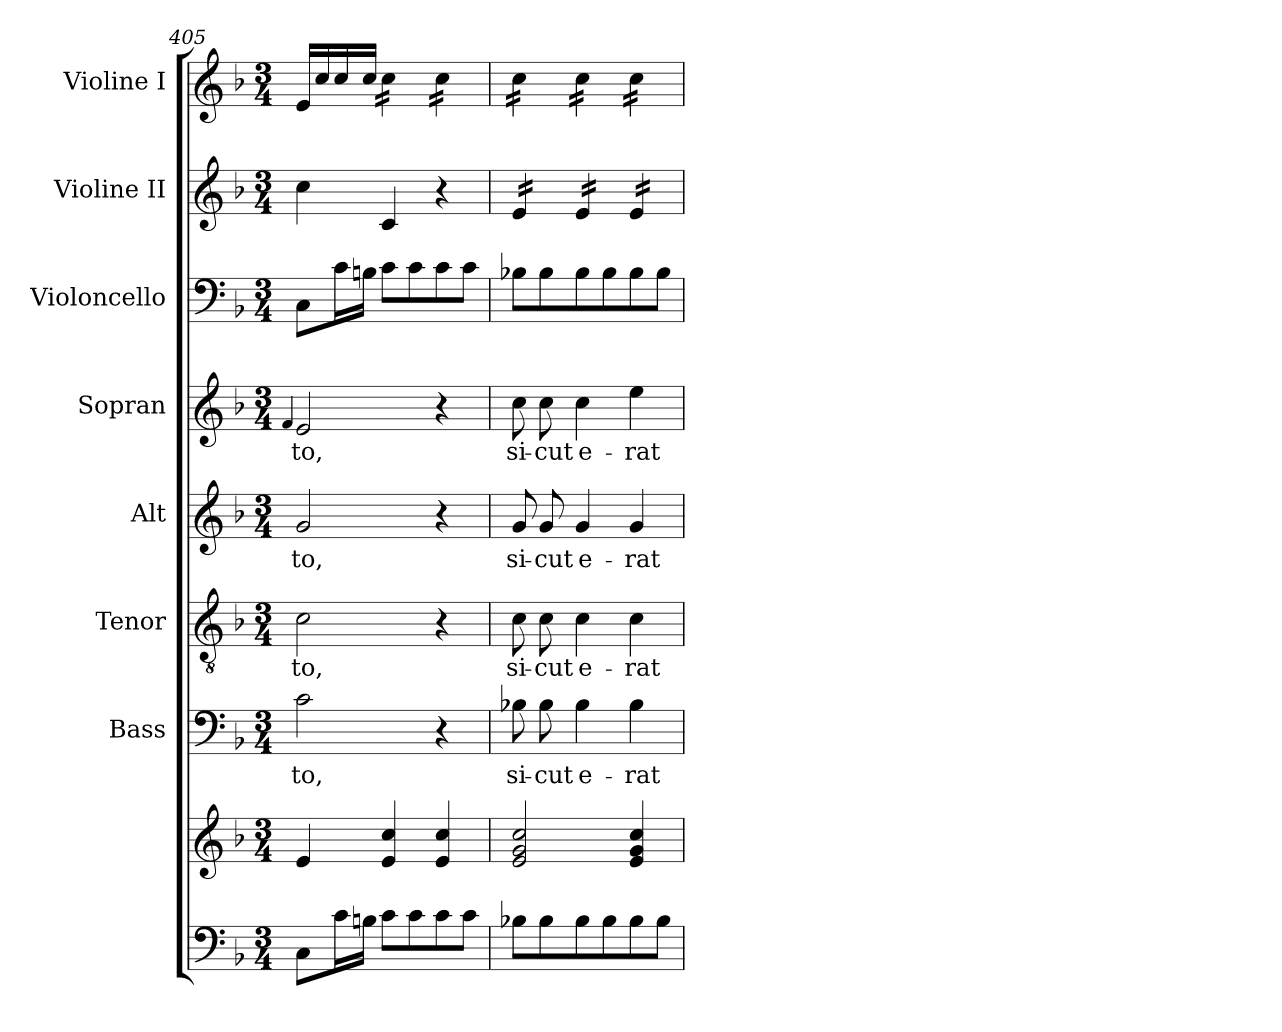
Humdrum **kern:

**kern	**kern	**kern	**text	**kern	**text	**kern	**text	**kern	**text	**kern	**kern	**kern
*part8	*part8	*part7	*part7	*part6	*part6	*part5	*part5	*part4	*part4	*part3	*part2	*part1
*staff9	*staff8	*staff7	*staff7	*staff6	*staff6	*staff5	*staff5	*staff4	*staff4	*staff3	*staff2	*staff1
*	*	*I"Bass	*	*I"Tenor	*	*I"Alt	*	*I"Sopran	*	*I"Violoncello	*I"Violine II	*I"Violine I
*	*	*I'B.	*	*I'T.	*	*I'A.	*	*I'S.	*	*I'Vc.	*I'Vl. II	*I'Vl. I
*clefF4	*clefG2	*clefF4	*	*clefGv2	*	*clefG2	*	*clefG2	*	*clefF4	*clefG2	*clefG2
*	*	*	*	*	*	*	*	*	*	*ITrd7c12	*	*
*k[b-]	*k[b-]	*k[b-]	*	*k[b-]	*	*k[b-]	*	*k[b-]	*	*k[b-]	*k[b-]	*k[b-]
*F:	*F:	*F:	*	*F:	*	*F:	*	*F:	*	*F:	*F:	*F:
*M3/4	*M3/4	*M3/4	*	*M3/4	*	*M3/4	*	*M3/4	*	*M3/4	*M3/4	*M3/4
=405	=405	=405	=405	=405	=405	=405	=405	=405	=405	=405	=405	=405
.	.	.	.	.	.	.	.	4qqf/	.	.	.	.
!	!	!	!LO:LY:b	!	!LO:LY:b	!	!LO:LY:b	!	!LO:LY:b	!	!	!
8C\L	4e/	2c\	-to,	2c\	-to,	2g/	-to,	2e/	-to,	8CC\L	4cc\	16e/LL
.	.	.	.	.	.	.	.	.	.	.	.	16cc/
16c\L	.	.	.	.	.	.	.	.	.	16C\L	.	16cc/
16Bn\JJ	.	.	.	.	.	.	.	.	.	16BBn\JJ	.	16cc/JJ
*	*	*	*	*	*	*	*	*	*	*	*	*tremolo
8c\L	4e/ 4cc/	.	.	.	.	.	.	.	.	8C\L	4c/	16cc\LL
.	.	.	.	.	.	.	.	.	.	.	.	16cc\
8c\	.	.	.	.	.	.	.	.	.	8C\	.	16cc\
.	.	.	.	.	.	.	.	.	.	.	.	16cc\JJ
8c\	4e/ 4cc/	4r	.	4r	.	4r	.	4r	.	8C\	4r	16cc\LL
.	.	.	.	.	.	.	.	.	.	.	.	16cc\
8c\J	.	.	.	.	.	.	.	.	.	8C\J	.	16cc\
.	.	.	.	.	.	.	.	.	.	.	.	16cc\JJ
=406	=406	=406	=406	=406	=406	=406	=406	=406	=406	=406	=406	=406
!	!	!	!LO:LY:b	!	!LO:LY:b	!	!LO:LY:b	!	!LO:LY:b	!	!	!
*	*	*	*	*	*	*	*	*	*	*	*tremolo	*
8B-X\L	2e/ 2g/ 2cc/	8B-X\	si-	8c\	si-	8g/	si-	8cc\	si-	8BB-X\L	16e/LL	16cc\LL
.	.	.	.	.	.	.	.	.	.	.	16e/	16cc\
!	!	!	!LO:LY:b	!	!LO:LY:b	!	!LO:LY:b	!	!LO:LY:b	!	!	!
8B-\	.	8B-\	-cut	8c\	-cut	8g/	-cut	8cc\	-cut	8BB-\	16e/	16cc\
.	.	.	.	.	.	.	.	.	.	.	16e/JJ	16cc\JJ
!	!	!	!LO:LY:b	!	!LO:LY:b	!	!LO:LY:b	!	!LO:LY:b	!	!	!
8B-\	.	4B-\	e-	4c\	e-	4g/	e-	4cc\	e-	8BB-\	16e/LL	16cc\LL
.	.	.	.	.	.	.	.	.	.	.	16e/	16cc\
8B-\	.	.	.	.	.	.	.	.	.	8BB-\	16e/	16cc\
.	.	.	.	.	.	.	.	.	.	.	16e/JJ	16cc\JJ
!	!	!	!LO:LY:b	!	!LO:LY:b	!	!LO:LY:b	!	!LO:LY:b	!	!	!
8B-\	4e/ 4g/ 4cc/	4B-\	-rat	4c\	-rat	4g/	-rat	4ee\	-rat	8BB-\	16e/LL	16cc\LL
.	.	.	.	.	.	.	.	.	.	.	16e/	16cc\
8B-\J	.	.	.	.	.	.	.	.	.	8BB-\J	16e/	16cc\
.	.	.	.	.	.	.	.	.	.	.	16e/JJ	16cc\JJ
*	*	*	*	*	*	*	*	*	*	*	*	*Xtremolo
*	*	*	*	*	*	*	*	*	*	*	*Xtremolo	*
=	=	=	=	=	=	=	=	=	=	=	=	=
*-	*-	*-	*-	*-	*-	*-	*-	*-	*-	*-	*-	*-
